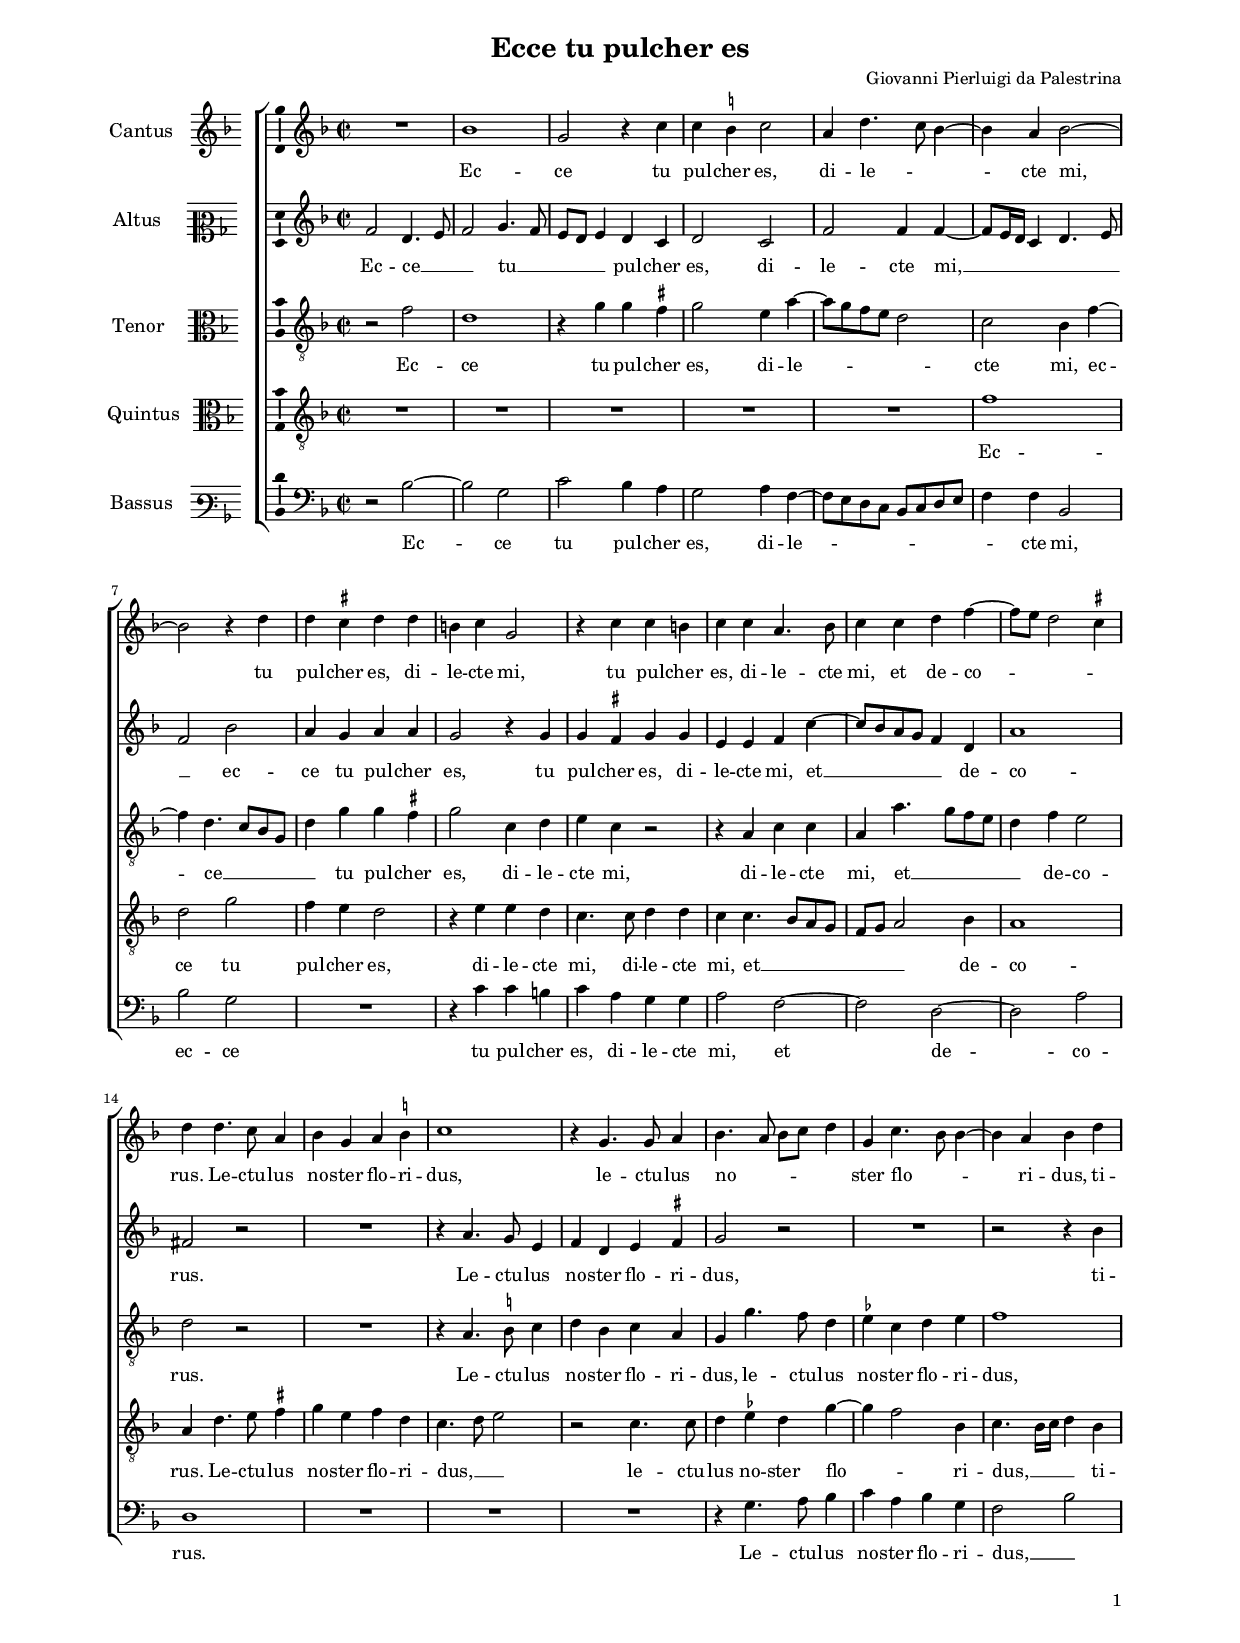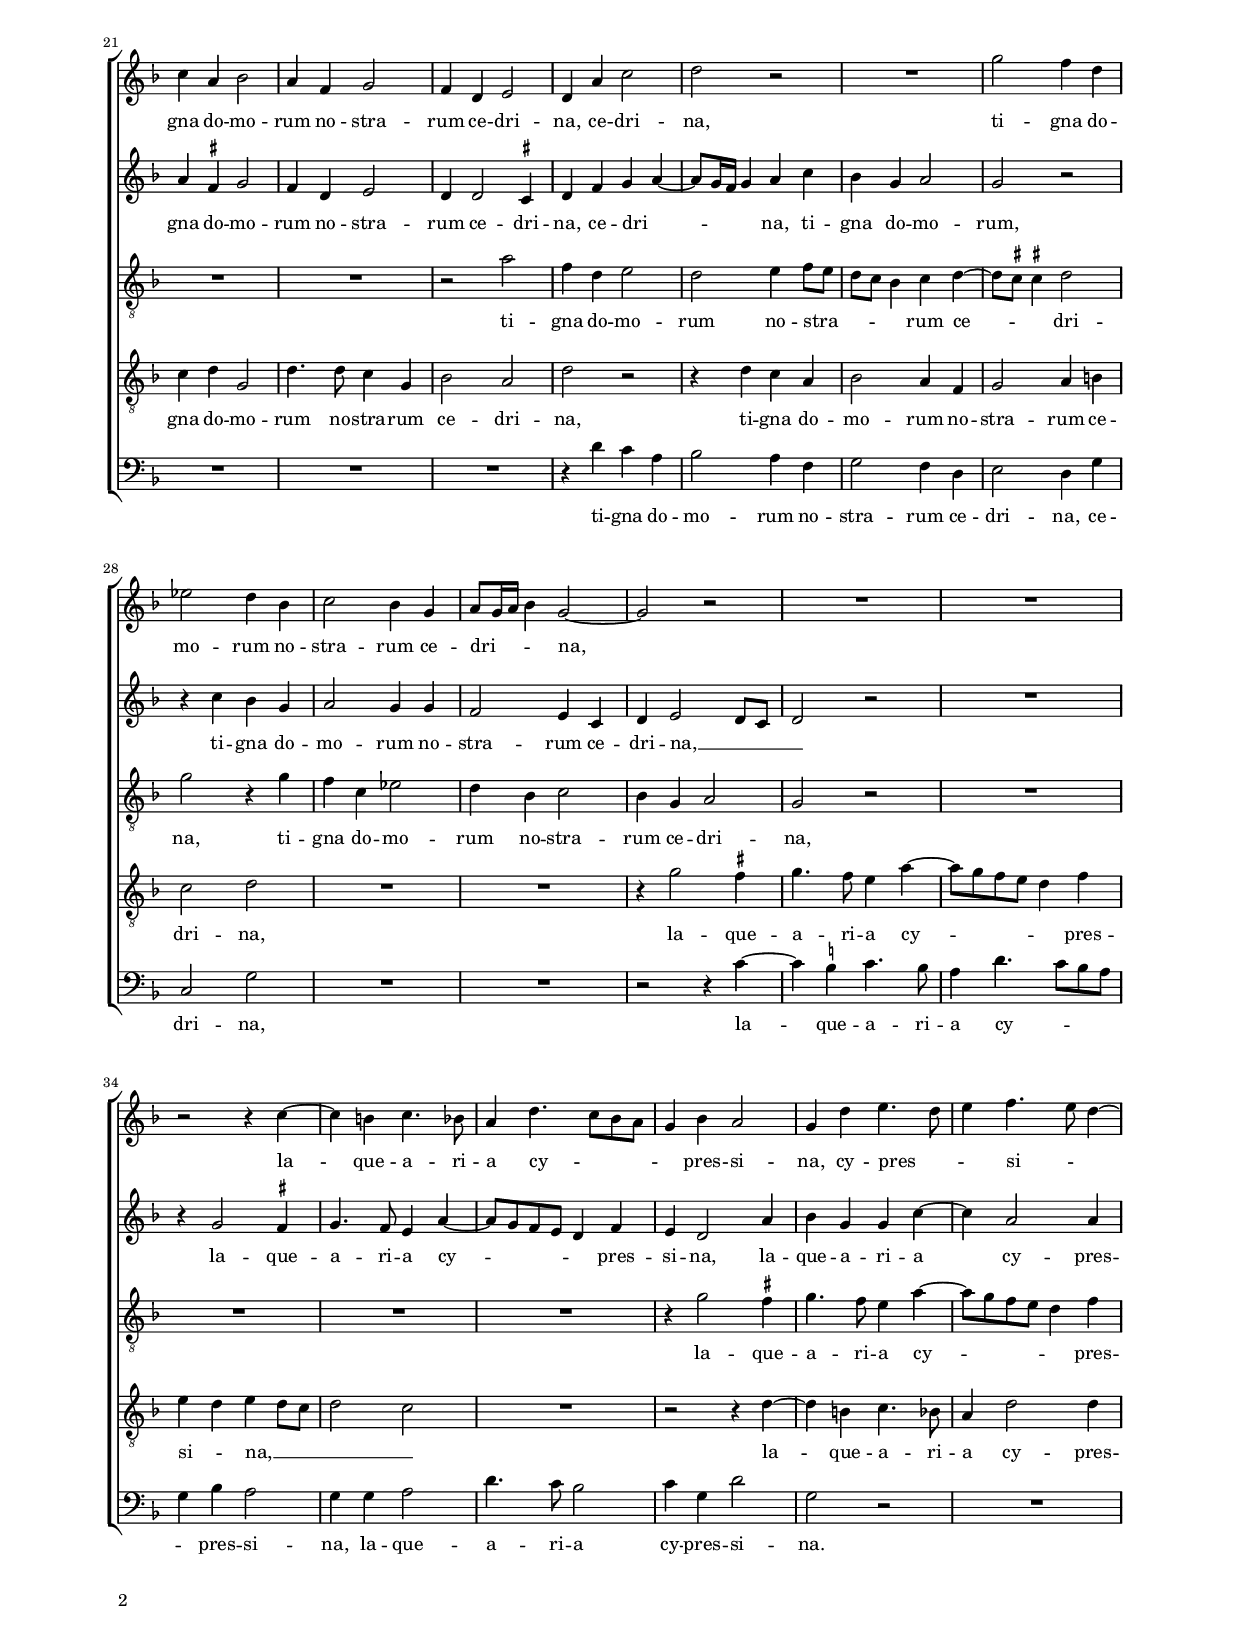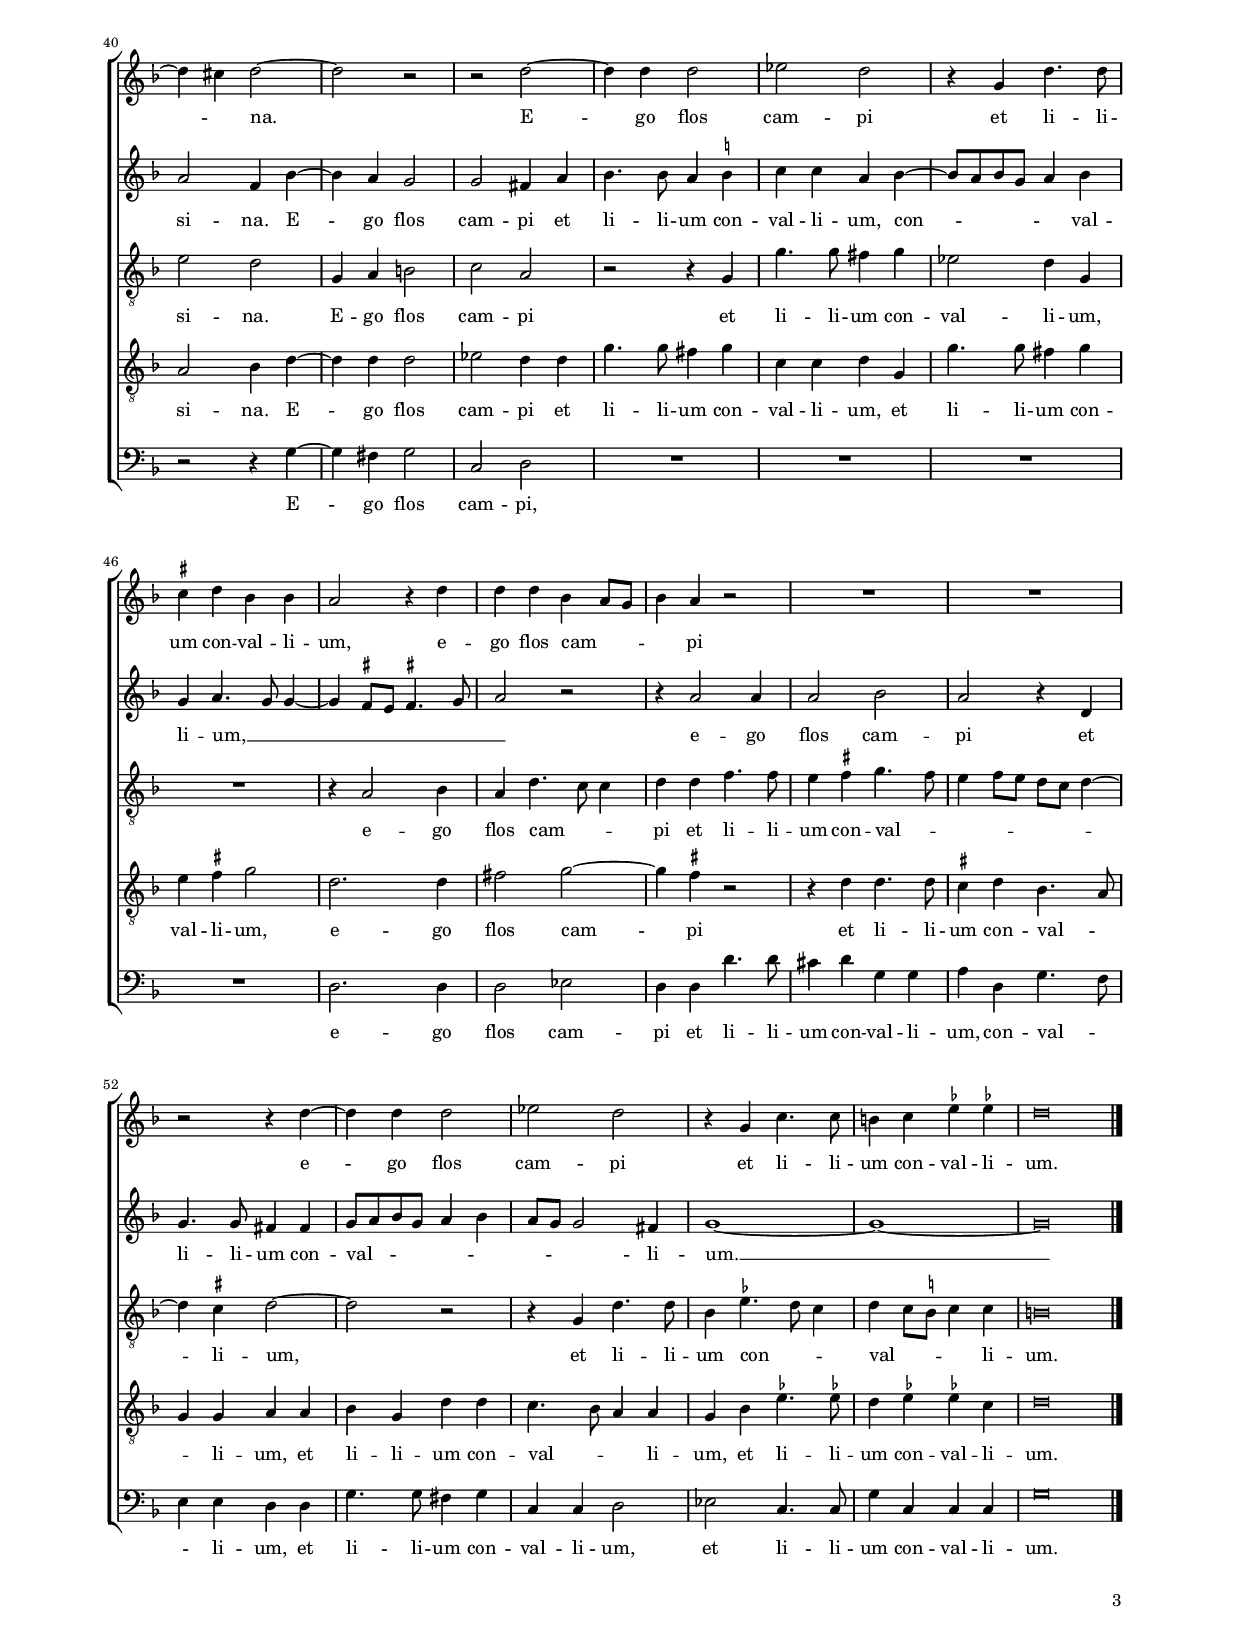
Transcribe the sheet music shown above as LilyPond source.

\header
{
  title="Ecce tu pulcher es"
  composer="Giovanni Pierluigi da Palestrina"
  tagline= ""
}

\version "2.24.0"
\language deutsch
#(set-global-staff-size 15)
% #(set-default-paper-size "letter")
#(ly:set-option 'point-and-click #f)


\paper
	{
	top-margin = 1.8 \cm
	bottom-margin = 1.2 \cm
	left-margin = 2 \cm
	right-margin = 2 \cm
	ragged-bottom = ##f
	ragged-last-bottom = ##f
	print-page-number = ##f
	system-system-spacing = #'((basic-distance . 16) (minimum-distance . 14) (padding . 5) (strechability . 150))
	oddFooterMarkup=\markup   \fill-line { "" \fromproperty #'page:page-number-string }
	evenFooterMarkup=\markup  \fill-line { \fromproperty #'page:page-number-string "" }
	last-bottom-spacing = #'((basic-distance . 12) (minimum-distance . 7) (padding . 4))
	systems-per-page = 3
	page-count = 3
%	min-systems-per-page = 3
	markup-system-spacing.basic-distance = #12
	}

	
global = {
	\key f \major
	\time 2/2
	\set Score.tempoHideNote = ##t
	\tempo 4 = 95
	\skip 1*56
	\set Score.measureLength = #(ly:make-moment 2/1)
	\skip 1*2 \bar "|."
	}

	ficta = { \once \set suggestAccidentals = ##t }

	forget = #(define-music-function (music) (ly:music?) #{
		\accidentalStyle forget
		$music
		\accidentalStyle default
		#})



incipitcantus = \markup { \score {
	{
	\set Staff.instrumentName = \markup { \fontsize #1 "Cantus" }
	\key f \major
	\clef violin
	s4 \bar ""
	}
	\layout  {
	raggedright = ##t
	indent = 1.6 \cm
	line-width = 2.2\cm
	\context { \Staff \remove Time_signature_engraver }
	\override Staff.Clef.Y-extent = #'(0 . 0)
	}} \hspace #1 }

      
incipitaltus = \markup { \score {
	{
	\set Staff.instrumentName = \markup { \fontsize #1 "Altus" }
	\key f \major
	\clef mezzosoprano
	s4 \bar ""
	}
	\layout  {
	raggedright = ##t
	indent = 1.6 \cm
	line-width = 2.2\cm
	\context { \Staff \remove Time_signature_engraver }
	\override Staff.Clef.Y-extent = #'(0 . 0)
	}} \hspace #1 }


incipittenor = \markup { \score {
	{
	\set Staff.instrumentName = \markup { \fontsize #1 "Tenor" }
	\key f \major
	\clef alto
	s4 \bar ""
	}
	\layout  {
	raggedright = ##t
	indent = 1.6 \cm
	line-width = 2.2\cm
	\context { \Staff \remove Time_signature_engraver }
	\override Staff.Clef.Y-extent = #'(0 . 0)
	}} \hspace #1 }
      
      
incipitquintus = \markup { \score {
	{
	\set Staff.instrumentName = \markup { \fontsize #1 "Quintus" }
	\key f \major
	\clef alto
	s4 \bar ""
	}
	\layout  {
	raggedright = ##t
	indent = 1.6 \cm
	line-width = 2.2\cm
	\context { \Staff \remove Time_signature_engraver }
	\override Staff.Clef.Y-extent = #'(0 . 0)
	}} \hspace #1 }
      
      
incipitbassus = \markup { \score {
	{
	\set Staff.instrumentName = \markup { \fontsize #1 "Bassus" }
	\key f \major
	\clef varbaritone
	s4 \bar ""
	}
	\layout  {
	raggedright = ##t
	indent = 1.6 \cm
	line-width = 2.2\cm
	\context { \Staff \remove Time_signature_engraver }
	\override Staff.Clef.Y-extent = #'(0 . 0)
	}} \hspace #1 }


cantus =  \relative c''
	{
	R1
	b1
	g2 r4 c
	c4 \ficta h c2
%5
	a4 d4. c8 b4~ |
	b4 a b2~
	b2 r4 d
	d4 \ficta cis d d
	h4 c g2
%10
	r4 c c h |
	c4 c a4. b8
	c4 c d f~
	f8 e d2 \ficta cis4
	d4 d4. c8 a4
%15
	b4 g a \ficta h |
	c1
	r4 g4. g8 a4
	b4. a8 b c d4
	g,4 c4. b8 b4~
%20
	b4 a b d |
	c4 a b2
	a4 f g2
	f4 d e2
	d4 a' c2
%25
	d2 r |
	R1
	g2 f4 d
	es2 d4 b
	c2 b4 g
%30
	a8 g16 a b4 g2~ |
	g2 r
	R1
	R1
	r2 r4 c~
%35
	c4 h c4. b8 |
	a4 d4. c8 b a
	g4 b a2
	g4 d' e4. d8
	e4 f4. e8 d4~
%40
	d4 cis d2~ |
	d2 r
	r2 d~
	d4 d d2
	es2 d
%45
	r4 g, d'4. d8 |
	\ficta cis4 d b b
	a2 r4 d
	d4 d b a8 g
	b4 a r2
%50
	R1 |
	R1
	r2 r4 d~
	d4 d d2
	es2 d
%55
	r4 g, c4. c8 |
	h4 c \ficta es \ficta es!
	d\breve |
	}


altus =  \relative c'
	{
	f2 d4. e8
	f2 g4. f8
	e8 d e4 d c
	d2 c
%5
	f2 f4 f~ |
	f8 e16 d c4 d4. e8
	f2 b
	a4 g a a
	g2 r4 g
%10
	g4 \ficta fis g g |
	e4 e f c'~
	c8 b a g f4 d
	a'1
	fis2 r
%15
	R1 |
	r4 a4. g8 e4
	f4 d e \ficta fis
	g2 r
	R1
%20
	r2 r4 b |
	a4 \ficta fis g2
	f4 d e2
	d4 d2 \ficta cis4
	d4 f g a~
%25
	a8 g16 f g4 a c |
	b4 g a2
	g2 r
	r4 c b g
	a2 g4 g
%30
	f2 e4 c |
	d4 e2 d8 c
	d2 r
	R1
	r4 g2 \ficta fis4
%35
	g4. f8 e4 a~ |
	a8 g f e d4 f
	e4 d2 a'4
	b4 g g c~
	c4 a2 a4
%40
	a2 f4 b~ |
	b4 a g2
	g2 fis4 a
	b4. b8 a4 \ficta h
	c4 c a b~
%45
	b8 a b g a4 b |	
	g4 a4. g8 g4~
	g4 \ficta fis8 e \ficta fis!4. g8
	a2 r
	r4 a2 a4
%50
	a2 b |
	a2 r4 d,
	g4. g8 fis4 fis
	g8 a b g a4 b
	a8 g g2 fis4
%55
	g1~ |
	g1~
	g\breve |
	}


tenor =  \relative c'
	{
	r2 f
	d1
	r4 g g \ficta fis
	g2 e4 a~
%5
	a8 g f e d2 |
	c2 b4 f'~
	f4 d4. c8 b g
	d'4 g g \ficta fis
	g2 c,4 d
%10
	e4 c r2 |
	r4 a c c
	a4 a'4. g8 f e
	d4 f e2
	d2 r
%15
	R1 |
	r4 a4. \ficta h8 c4
	d4 b c a
	g4 g'4. f8 d4
	\ficta es c d \forget e
%20
	f1 |
	R1
	R1
	r2 a
	f4 d e2
%25
	d2 e4 f8 e |
	d8 c b4 c d~
	d8 \ficta cis \ficta cis!4 d2
	g2 r4 g
	f4 c es2
%30
	d4 b c2 |
	b4 g a2
	g2 r
	R1
	R1
%35
	R1 |
	R1
	r4 g'2 \ficta fis4
	g4. f8 e4 a~
	a8 g f e d4 f
%40
	e2 d |
	g,4 a h2
	c2 a
	r2 r4 g
	g'4. g8 fis4 g
%45
	es2 d4 g, |
	R1
	r4 a2 b4
	a4 d4. c8 c4
	d4 d f4. f8
%50
	e4 \ficta fis g4. \forget f8 |
	e4 f8 e d c d4~
	d4 \ficta cis d2~
	d2 r
	r4 g, d'4. d8
%55
	b4 \ficta es4. d8 c4 |
	d4 c8 \ficta h c4 c
	h\breve |
	}


quintus  =  \relative c'
	{
	R1
	R1
	R1
	R1
%5
	R1 |
	f1
	d2 g
	f4 e d2
	r4 e e d
%10
	c4. c8 d4 d |
	c4 c4. b8 a g
	f8 g a2 b4
	a1
	a4 d4. e8 \ficta fis4
%15
	g4 e f d |
	c4. d8 e2
	r2 c4. c8
	d4 \ficta es d g~
	g4 f2 b,4
%20
	c4. b16 c d4 b |
	c4 d g,2
	d'4. d8 c4 g
	b2 a
	d2 r
%25
	r4 d c a |
	b2 a4 f
	g2 a4 h
	c2 d
	R1
%30
	R1 |
	r4 g2 \ficta fis4
	g4. f8 e4 a~
	a8 g f e d4 f
	e4 d e d8 c
%35
	d2 c |
	R1
	r2 r4 d~
	d4 h c4. b8
	a4 d2 d4
%40
	a2 b4 d~ |
	d4 d d2
	es2 d4 d
	g4. g8 fis4 g
	c,4 c d g,
%45
	g'4. g8 fis4 g |
	e4 \ficta fis g2
	d2. d4
	fis2 g~
	g4 \ficta fis r2
%50
	r4 d d4. d8 |
	\ficta cis4 d b4. a8
	g4 g a a
	b4 g d' d
	c4. b8 a4 a
%55
	g4 b \ficta es4. \ficta es!8 |
	d4 \ficta es \ficta es! c
	d\breve |
	}


bassus  =  \relative c
	{
	r2 b'~
	b2 g
	c2 b4 a
	g2 a4 f~
%5
	f8 e d c b c d e |
	f4 f b,2
	b'2 g
	R1
	r4 c c h
%10
	c4 a g g |
	a2 f~
	f2 d~
	d2 a'
	d,1
%15
	R1 |
	R1
	R1
	r4 g4. a8 b4
	c4 a b g
%20
	f2 b |
	R1
	R1
	R1
	r4 d c a
%25
	b2 a4 f |
	g2 f4 d
	e2 d4 g
	c,2 g'
	R1
%30
	R1 |
	r2 r4 c~
	c4 \ficta h c4. \forget b8
	a4 d4. c8 b a
	g4 b a2
%35
	g4 g a2 |
	d4. c8 b2
	c4 g d'2
	g,2 r
	R1
%40
	r2 r4 g~ |
	g4 fis g2
	c,2 d
	R1
	R1
%45
	R1 |
	R1
	d2. d4
	d2 es
	d4 d d'4. d8
%50
	cis4 d g, g |
	a4 d, g4. f8
	e4 e d d
	g4. g8 fis4 g
	c,4 c d2
%55
	es2 c4. c8 |
	g'4 c, c c
	g'\breve |
	}


lyricscantus = \lyricmode {
	Ec -- ce tu pul -- cher es, di -- le -- _ _ cte mi,
	tu pul -- cher es, di -- le -- cte mi,
	tu pul -- cher es, di -- le -- cte mi,
	et de -- co -- _ _ _ rus.
	Le -- ctu -- lus no -- ster flo -- ri -- dus,
	le -- ctu -- lus no -- _ _ _ _ ster flo -- _ _ ri -- dus,
	ti -- gna do -- mo -- rum no -- stra -- rum ce -- dri -- na,
	ce -- dri -- na,
	ti -- gna do -- mo -- rum no -- stra -- rum ce -- dri -- _ _ _ na,
	la -- que -- a -- ri -- a cy -- _ _ _ _ pres -- si -- na,
	cy -- pres -- _ _ si -- _ _ _ na.
	E -- go flos cam -- pi et li -- li -- um con -- val -- li -- um,
	e -- go flos cam -- _ _ _ pi
	e -- go flos cam -- pi et li -- li -- um con -- val -- li -- um.
	}


lyricsaltus = \lyricmode {
	Ec -- ce __ _ _ tu __ _ _ _ _ pul -- cher es, di -- le -- cte mi, __ _ _ _ _ _ _
	ec -- ce tu pul -- cher es,
	tu pul -- cher es, di -- le -- cte mi,
	et __ _ _ _ _ de -- co -- rus.
	Le -- ctu -- lus no -- ster flo -- ri -- dus,
	ti -- gna do -- mo -- rum no -- stra -- rum ce -- dri -- na,
	ce -- dri -- _ _ _ _ na,
	ti -- gna do -- mo -- rum,
	ti -- gna do -- mo -- rum no -- stra -- rum ce -- dri -- na, __ _ _ _
	la -- que -- a -- ri -- a cy -- _ _ _ _ pres -- si -- na,
	la -- que -- a -- ri -- a cy -- pres -- si -- na.
	E -- go flos cam -- pi et li -- li -- um con -- val -- li -- um,
	con -- _ _ _ _ val -- li -- um, __ _ _ _ _ _ _ _
	e -- go flos cam -- pi et li -- li -- um con -- val -- _ _ _ _ _ _ _ _ li -- um. __
	}


lyricstenor = \lyricmode {
	Ec -- ce tu pul -- cher es, di -- le -- _ _ _ _ cte mi,
	ec -- ce __ _ _ _ _ tu pul -- cher es, di -- le -- cte mi,
	di -- le -- cte mi,
	et __ _ _ _ _ de -- co -- rus.
	Le -- ctu -- lus no -- ster flo -- ri -- dus,
	le -- ctu -- lus no -- ster flo -- ri -- dus,
	ti -- gna do -- mo -- rum no -- stra -- _ _ _ _ rum ce -- _ _ dri -- na,
	ti -- gna do -- mo -- rum no -- stra -- rum ce -- dri -- na,
	la -- que -- a -- ri -- a cy -- _ _ _ _ pres -- si -- na.
	E -- go flos cam -- pi et li -- li -- um con -- val -- li -- um,
	e -- go flos cam -- _ _ pi et li -- li -- um con -- val -- _ _ _ _ _ _ _ li -- um,
	et li -- li -- um con -- _ _ val -- _ _ _ li -- um.
	}


lyricsquintus = \lyricmode {
	Ec -- ce tu pul -- cher es, di -- le -- cte mi,
	di -- le -- cte mi,
	et __ _ _ _ _ _ _ de -- co -- rus.
	Le -- ctu -- lus no -- ster flo -- ri -- dus, __ _ _
	le -- ctu -- lus no -- ster flo -- _ ri -- dus, __ _ _ _
	ti -- gna do -- mo -- rum no -- stra -- rum ce -- dri -- na,
	ti -- gna do -- mo -- rum no -- stra -- rum ce -- dri -- na,
	la -- que -- a -- ri -- a cy -- _ _ _ _ pres -- si -- _ na, __ _ _ _ _
	la -- que -- a -- ri -- a cy -- pres -- si -- na.
	E -- go flos cam -- pi et li -- li -- um con -- val -- li -- um,
	et li -- li -- um con -- val -- li -- um,
	e -- go flos cam -- pi et li -- li -- um con -- val -- _ _ li -- um,
	et li -- li -- um con -- val -- _ _ li -- um,
	et li -- li -- um con -- val -- li -- um.
	}


lyricsbassus = \lyricmode {
	Ec -- ce tu pul -- cher es, di -- le -- _ _ _ _ _ _ _ _ cte mi,
	ec -- ce tu pul -- cher es, di -- le -- cte mi,
	et de -- co -- rus.
	Le -- ctu -- lus no -- ster flo -- ri -- dus, __ _
	ti -- gna do -- mo -- rum no -- stra -- rum ce -- dri -- na,
	ce -- dri -- na,
	la -- que -- a -- ri -- a cy -- _ _ _ _ pres -- si -- na,
	la -- que -- a -- ri -- a cy -- pres -- si -- na.
	E -- go flos cam -- pi,
	e -- go flos cam -- pi et li -- li -- um con -- val -- li -- um,
	con -- val -- _ _ li -- um,
	et li -- li -- um con -- val -- li -- um,
	et li -- li -- um con -- val -- li -- um.
	}


\score
{  
	\transpose c c {
	\new ChoirStaff \with { \override StaffGrouper.staff-staff-spacing.basic-distance = #12 }
	<<

	\new Staff << \global
	\new Voice="v1" {
		\set Staff.instrumentName=\incipitcantus
%		\set Staff.instrumentName= "S"
		\set Staff.midiInstrument = "reed organ"
		\clef violin
		\cantus }
	\new Lyrics \lyricsto "v1" {\lyricscantus }
	>>


	\new Staff << \global
	\new Voice="v2" {
		\set Staff.instrumentName=\incipitaltus
%		\set Staff.instrumentName= "A"
		\set Staff.midiInstrument = "reed organ"
		\clef violin % "G_8"
		\altus}
	\new Lyrics \lyricsto "v2" {\lyricsaltus }
	>>


	\new Staff << \global
	\new Voice="v3" {
		\set Staff.instrumentName=\incipittenor
%		\set Staff.instrumentName= "T"
		\set Staff.midiInstrument = "reed organ"
		\clef "G_8"
		\tenor }
	\new Lyrics \lyricsto "v3" {\lyricstenor }
	>>


	\new Staff << \global
	\new Voice="v5" {
		\set Staff.instrumentName=\incipitquintus
%		\set Staff.instrumentName= "Q"
		\set Staff.midiInstrument = "reed organ"
		\clef "G_8"
		\quintus}
	\new Lyrics \lyricsto "v5" {\lyricsquintus }
	>>


	\new Staff << \global
	\new Voice="v4" {
		\set Staff.instrumentName=\incipitbassus
%		\set Staff.instrumentName= "B"
		\set Staff.midiInstrument = "reed organ"
		\clef bass 
		\bassus }
	\new Lyrics \lyricsto "v4" {\lyricsbassus}
	>>

	>>
	} % transpose

	\layout
	{
	indent = 2.5\cm
	\context { \Lyrics \override VerticalAxisGroup.nonstaff-relatedstaff-spacing.padding = #1.4 }
%	\context { \Lyrics \override LyricText.font-size = #1 }
	\context { \Staff \override TimeSignature.break-visibility = #end-of-line-invisible }
	\context { \Staff \consists Ambitus_engraver }
	\context { \Score \override BarNumber.padding = #2 }
	\context { \Voice \override NoteHead.style = #'baroque }
	}

\midi
	{
	
	}

}


% EOF
